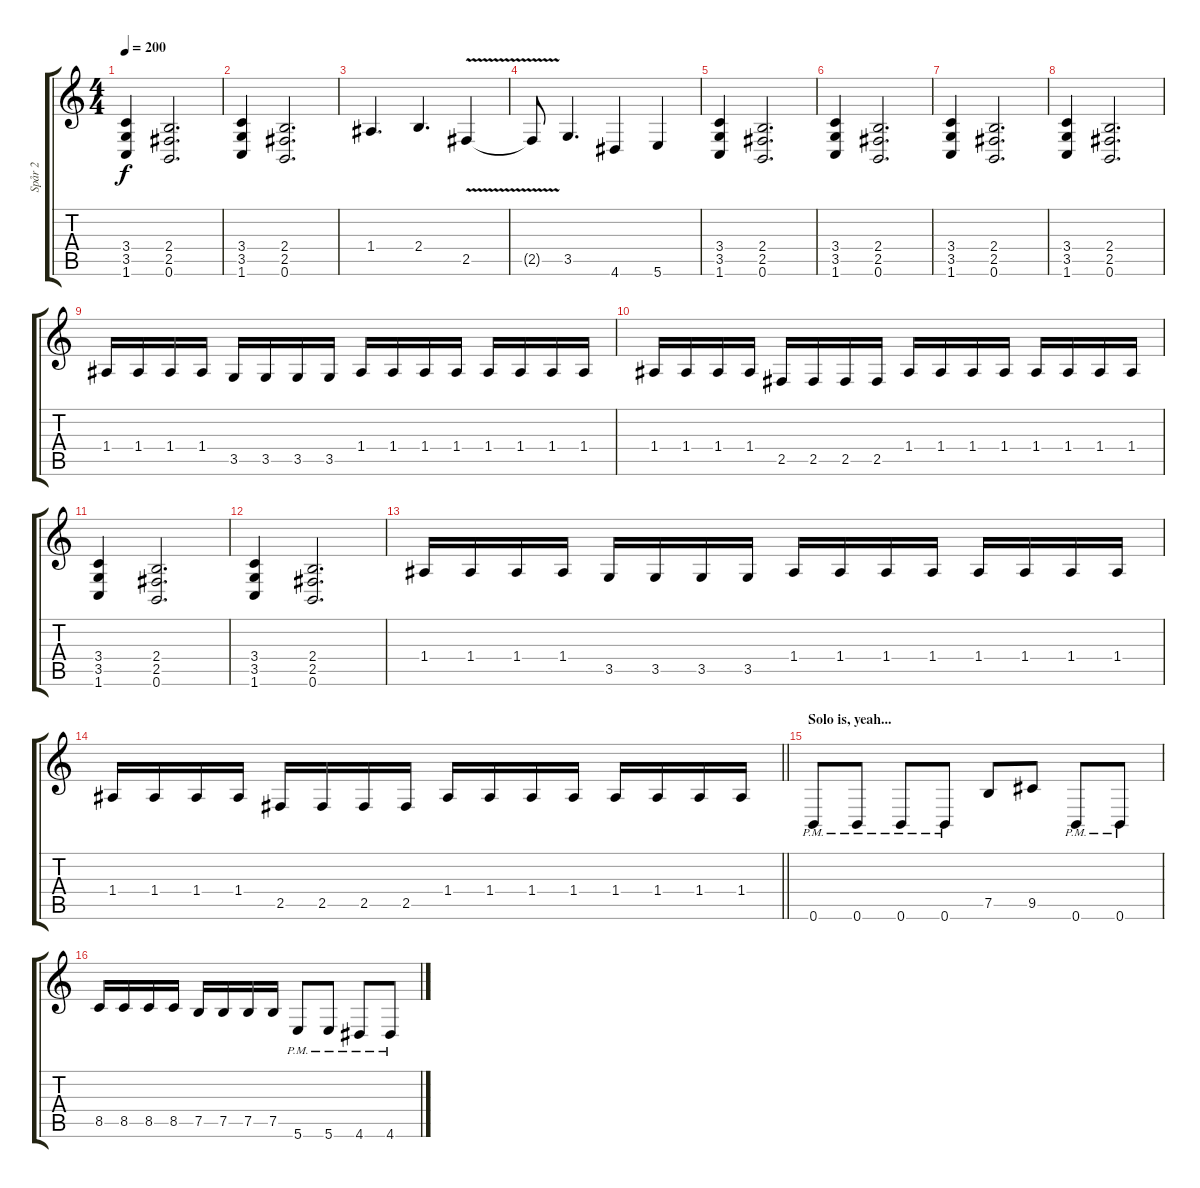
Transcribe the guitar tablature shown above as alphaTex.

\track ("Spår 2" "Spår 2") {instrument distortionguitar}
\staff {score tabs}
\tuning (B3 Gb3 D3 A2 E2 B1) {hide}
\ts (4 4)
\tempo 200
\clef g2
\ks c
(3.4 3.5 1.6).4{dy f} (2.4 2.5 0.6).2{d} |
(3.4 3.5 1.6).4 (2.4 2.5 0.6).2{d} |
1.4.4{d} 2.4.4{d} 2.5{v}.4 |
2.5{t}.8 3.5.4{d} 4.6.4 5.6.4 |
(3.4 3.5 1.6).4 (2.4 2.5 0.6).2{d} |
(3.4 3.5 1.6).4 (2.4 2.5 0.6).2{d} |
(3.4 3.5 1.6).4 (2.4 2.5 0.6).2{d} |
(3.4 3.5 1.6).4 (2.4 2.5 0.6).2{d} |
1.4.16 1.4.16 1.4.16 1.4.16 3.5.16 3.5.16 3.5.16 3.5.16 1.4.16 1.4.16 1.4.16 1.4.16 1.4.16 1.4.16 1.4.16 1.4.16 |
1.4.16 1.4.16 1.4.16 1.4.16 2.5.16 2.5.16 2.5.16 2.5.16 1.4.16 1.4.16 1.4.16 1.4.16 1.4.16 1.4.16 1.4.16 1.4.16 |
(3.4 3.5 1.6).4 (2.4 2.5 0.6).2{d} |
(3.4 3.5 1.6).4 (2.4 2.5 0.6).2{d} |
1.4.16 1.4.16 1.4.16 1.4.16 3.5.16 3.5.16 3.5.16 3.5.16 1.4.16 1.4.16 1.4.16 1.4.16 1.4.16 1.4.16 1.4.16 1.4.16 |
\barLineRight lightlight
1.4.16 1.4.16 1.4.16 1.4.16 2.5.16 2.5.16 2.5.16 2.5.16 1.4.16 1.4.16 1.4.16 1.4.16 1.4.16 1.4.16 1.4.16 1.4.16 |
\section ("" "Solo is, yeah...")
0.6{pm}.8 0.6{pm}.8 0.6{pm}.8 0.6{pm}.8 7.5.8 9.5.8 0.6{pm}.8 0.6{pm}.8 |
8.5.16 8.5.16 8.5.16 8.5.16 7.5.16 7.5.16 7.5.16 7.5.16 5.6{pm}.8 5.6{pm}.8 4.6{pm}.8 4.6{pm}.8
